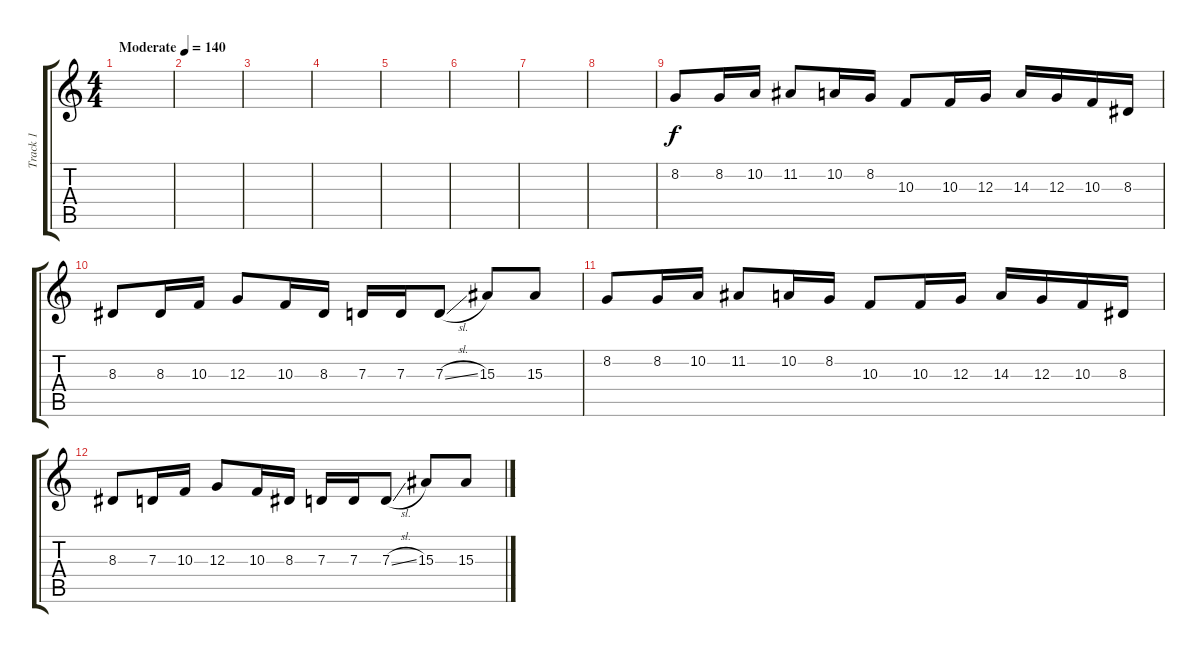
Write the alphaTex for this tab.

\track ("Track 1" "Track 1") {instrument vibraphone}
\staff {score tabs}
\tuning (E4 B3 G3 D3 A2 E2) {hide}
\ts (4 4)
\tempo (140 "Moderate")
\clef g2
\ks c
|
|
|
|
|
|
|
|
8.2.8 8.2.16 10.2.16 11.2.8 10.2.16 8.2.16 10.3.8 10.3.16 12.3.16 14.3.16 12.3.16 10.3.16 8.3.16 |
8.3.8 8.3.16 10.3.16 12.3.8 10.3.16 8.3.16 7.3.16 7.3.16 7.3{sl}.8 15.3.8 15.3.8 |
8.2.8 8.2.16 10.2.16 11.2.8 10.2.16 8.2.16 10.3.8 10.3.16 12.3.16 14.3.16 12.3.16 10.3.16 8.3.16 |
8.3.8 7.3.16 10.3.16 12.3.8 10.3.16 8.3.16 7.3.16 7.3.16 7.3{sl}.8 15.3.8 15.3.8
